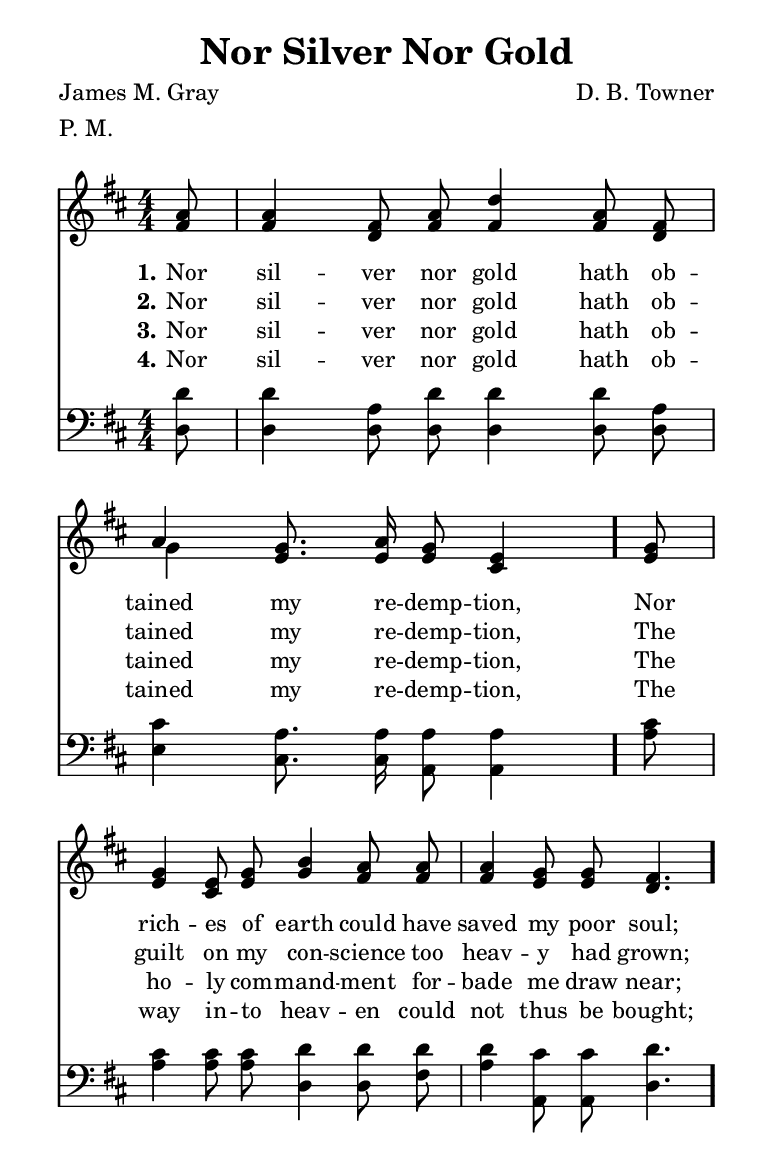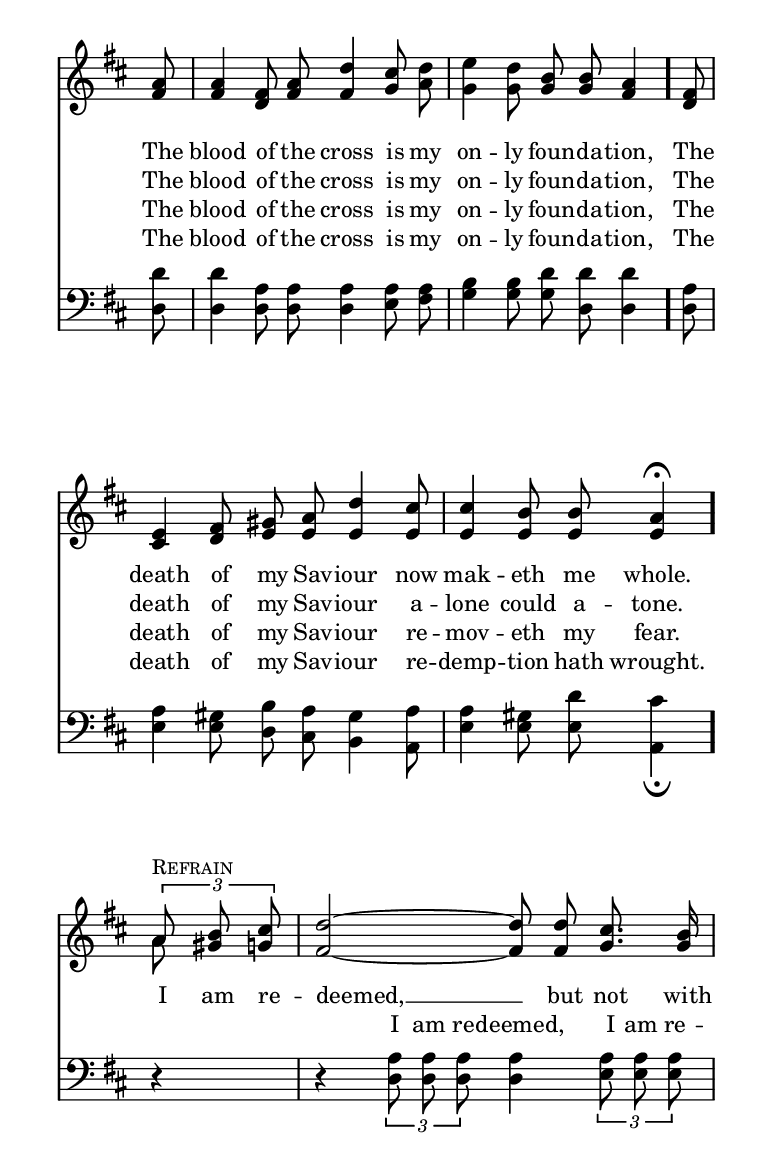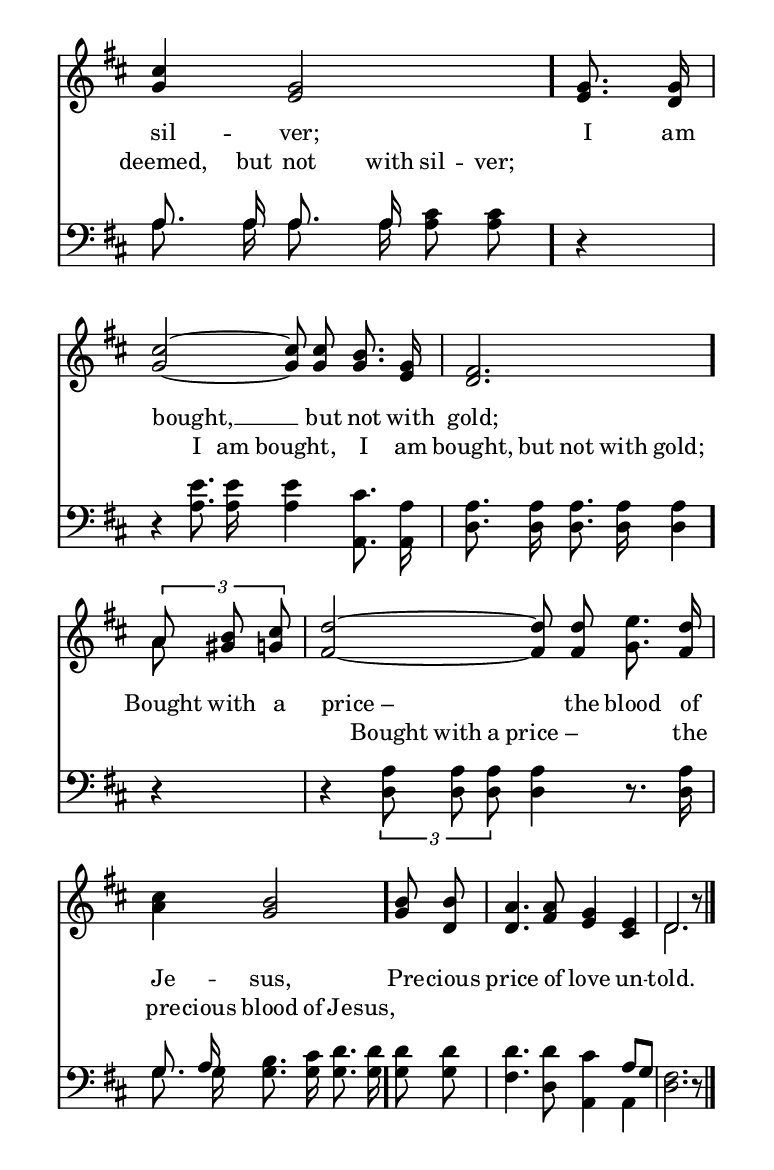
\include "common/global.ily"
\paper {
  \include "common/paper.ily"
  ragged-last-bottom = ##t
  system-count = #(cond (is-eogsized 6) (#t #f)) % original has 7
  systems-per-page = #(cond (is-eogsized 4) (#t #f))
}

\header{
  %gospel
  hymnnumber = "177"
  title = "Nor Silver Nor Gold"
  tunename = ""
  meter = "P. M." % something like 12. 11. 12. 11. with Refrain
  poet = "James M. Gray"
  composer = "D. B. Towner"
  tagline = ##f
}

ta = { \tempo 4=80 }
tb = { \tempo 4=40 }

global = {
  \include "common/overrides.ily"
  \override Staff.TimeSignature.style = #'numbered
  \time 4/4
  \override Score.MetronomeMark.transparent = ##t % hide all fermata changes too
  \ta
  \key d \major
  \partial 8
  \autoBeamOff
}

patternA = { c8 | c4 c8 c c4 c8 c | c4 c8. c16 c8 c4 }
patternB = { c8 | c4 c8 c c4 c8 c | c4 c8 c c4. }
patternC = { c8 | c4 c8 c c4 c8 c | c4 c8 c c c4 }
patternD = { c8 | c4 c8 c c c4 c8 | c4 c8 c c4 }

notesSoprano = {
\global
\relative c'' {

  a8 | a4 fis8 a d4 a8 fis | a4 g8. a16 g8 e4
  g8 | g4 e8 g b4 a8 a | a4 g8 g fis4.
  a8 | a4 fis8 a d4 cis8 d | e4 d8 b b a4
  fis8 | e4 fis8 gis a d4 cis8 | cis4 b8 b \tb a4 \fermata \ta \bar "."

}
}

notesSopranoRefrain = {
\relative c'' {

  << s^\markup { \small \caps "Refrain" }
  { \tuplet 3/2 { << { \voiceOne a8 } \new Voice { \voiceTwo a8 } >> << { b cis } { gis g } >> } } >>

  \partcombine
  \relative c' {
    | d'2 ~ d8 d8 cis8. b16 | cis4 g2
    g8. g16 | cis2 ~ cis8 cis8 b8. g16 | fis2.
  }
  \relative c' {
    | fis2 ~ fis8 fis8 g8. g16 | g4 e2
    e8. d16 | g2 ~ g8 g8 g8. e16 | d2.
  }

  \tuplet 3/2 { << { \voiceOne a8 } \new Voice { \voiceTwo a8 } >> << { b cis } { gis g } >> }
  \partcombine
  \relative c'' {
    | d2 ~ d8 d8 e8. d16 | cis4 b2
    b8 b | a4. a8 g4 e |
  }
  \relative c' {
    | fis2 ~ fis8 fis8 g8. fis16 | a4 g2
    g8 d | d4. fis8 e4 cis |
  }
  << { \voiceOne d2. } \new Voice { \voiceTwo d2. } >>
  \partcombine r8 r8

  \bar "|."

}
}

notesSopranoRefrainPacing = {
\global
\relative c,, {

  r8 | r4 r8 r r4 r8 r | r4 r8. r16 r8 r4
  r8 | r4 r8 r r4 r8 r | r4 r8 r r4.
  r8 | r4 r8 r r4 r8 r | r4 r8 r r r4
  r8 | r4 r8 r r r4 r8 | r4 r8 r r4

  %\repeat unfold 32 \skip 4
  \tuplet 3/2 { a8 a a }
    | d'2 ~ d8 d8 cis8. b16 | cis4 g2
    g8. g16 | cis2 ~ cis8 cis8 b8. g16 | fis2.

  \tuplet 3/2 { a8 a a }
    | d2 ~ d8 d8 e8. d16 | cis4 b2
    b8 b | a4. a8 g4 e | d2. r8

}
}

notesAlto = {
\global
\relative e' {

  \changePitch \patternA { fis | fis d fis fis fis d | g e e e cis }
  \changePitch \patternB { e | e cis e g fis fis | fis e e d }
  \changePitch \patternC { fis | fis d fis fis g a | g g g g fis }
  \changePitch \patternD { d | cis d e e e e | e e e e }

  % excludes refrain (moved to Soprano) due to bad interactions between
  % \tuplet, \partcombine, and NullVoice

}
}

notesTenor = {
\global
\relative a {

  \changePitch \patternA { d | d a d d d a | cis a a a a }
  \changePitch \patternB { cis | cis cis cis d d d | d cis cis d }
  \changePitch \patternC { d | d a a a a a | b b d d d }
  \changePitch \patternD { a | a gis b a gis a | a gis d' cis }

  r4 | r \tuplet 3/2 { a8 a a } a4 \tuplet 3/2 { a8 a a } | a8. a16 a8. a16 cis8 cis
  r4 | r4 e8. e16 e4 cis8. a16 | a8. a16 a8. a16 a4
  r4 | r \tuplet 3/2 { a8 a a } a4 r8. a16 | g8. a16 b8. cis16 d8. d16
  d8 d8 | d4. d8 cis4 a8[ g] | fis2. r8

}
}

notesBass = {
\global
\relative f {

  \changePitch \patternA { d | d d d d d d | e cis cis a a }
  \changePitch \patternB { a' | a a a d, d fis | a a, a d }
  \changePitch \patternC { d | d d d d e fis | g g g d d }
  \changePitch \patternD { d | e e d cis b a | e' e e a,_\fermata }

  r4 | r \tuplet 3/2 { d8 d d } d4 \tuplet 3/2 { e8 e e } | a8. a16 a8. a16 a8 a
  r4 | r4 a8. a16 a4 a,8. a16 | d8. d16 d8. d16 d4
  r4 | r \tuplet 3/2 { d8 d d } d4 r8. d16 | g8. g16 g8. g16 g8. g16
  g8 g8 | fis4. d8 a4 a | d2. r8

}
}

Refrain = \lyricmode {

{ \mon } I am re -- { \moff } deemed, __ but not with sil -- ver; \bar "."
I am bought, __ but not with gold; \bar "."
{ \mon } Bought with a { \moff } price_– the blood of Je -- sus, \bar "."
Pre -- cious price of love un -- told. \bar "."

}

wordsA = \lyricmode {
\set stanza = "1."

Nor sil -- ver nor gold hath ob -- tained my re -- demp -- tion, \bar "."
Nor rich -- es of earth could have saved my poor soul; \bar "."
The blood of the cross is my on -- ly foun -- da -- tion, \bar "."
The death of my Sav -- iour now mak -- eth me whole. \bar "."

}

wordsB = \lyricmode {
\set stanza = "2."

Nor sil -- ver nor gold hath ob -- tained my re -- demp -- tion,
The guilt on my con -- science too heav -- y had grown;
The blood of the cross is my on -- ly foun -- da -- tion,
The death of my Sav -- iour a -- lone could a -- tone.

}

wordsC = \lyricmode {
\set stanza = "3."

Nor sil -- ver nor gold hath ob -- tained my re -- demp -- tion,
The ho -- ly com -- mand -- ment for -- bade me draw near;
The blood of the cross is my on -- ly foun -- da -- tion,
The death of my Sav -- iour re -- mov -- eth my fear.

}

wordsD = \lyricmode {
\set stanza = "4."

Nor sil -- ver nor gold hath ob -- tained my re -- demp -- tion,
The way in -- to heav -- en could not thus be bought;
The blood of the cross is my on -- ly foun -- da -- tion,
The death of my Sav -- iour re -- demp -- tion hath wrought.

}

underWords = \lyricmode {

{ \repeat unfold 46 \skip 4 }
{ \mon } I am re -- deemed, I am re -- deemed, { \moff } but not with sil -- ver;
I am bought, I am bought, but not with gold;
{ \mon } Bought with a { \moff } price_– the pre -- cious blood of Je -- sus,

}

\score {
  \context ChoirStaff <<
    \context Staff = upper <<
      \set Staff.autoBeaming = ##f
      \set ChoirStaff.systemStartDelimiter = #'SystemStartBar
      \set ChoirStaff.printPartCombineTexts = ##f
      {
        \partcombine #'(2 . 11) \notesSoprano \notesAlto
        \context Voice = sopranosRefrain { \notesSopranoRefrain }
      }
      \context NullVoice = sopranos { \voiceOne \notesSoprano }
      \context NullVoice = sopranosRefrainPacing { \voiceFour \notesSopranoRefrainPacing }
      \context Lyrics = one   \lyricsto sopranos \wordsA
      \context Lyrics = two   \lyricsto sopranos \wordsB
      \context Lyrics = two   \lyricsto sopranosRefrainPacing \Refrain
      \context Lyrics = three \lyricsto sopranos \wordsC
      \context Lyrics = four  \lyricsto sopranos \wordsD
    >>
    \context Staff = men <<
      \set Staff.autoBeaming = ##f
      \clef bass
      \set ChoirStaff.printPartCombineTexts = ##f
      \partcombine #'(2 . 11) \notesTenor \notesBass
      \context NullVoice = tenors { \voiceOne << \notesTenor >> }
    >>
    \context Lyrics = four \lyricsto tenors \underWords
  >>
  \layout {
    \include "common/layout.ily"
  }
  #(cond ((ly:get-option 'eog-midi-permitted) #{ \midi{
    \include "common/midi.ily"
  } #}))
}

\version "2.19.49"  % necessary for upgrading to future LilyPond versions.

% vi:set et ts=2 sw=2 ai nocindent syntax=lilypond:
